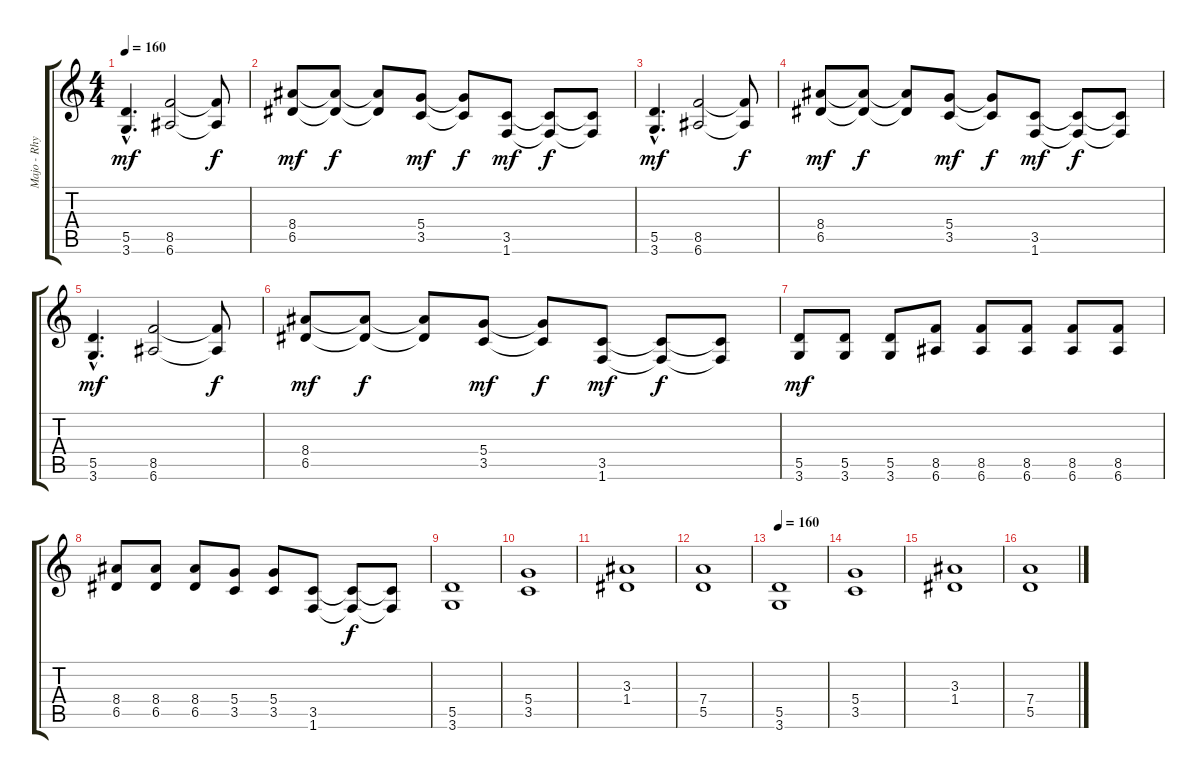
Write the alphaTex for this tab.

\track ("Majo - Rhytm" "Majo - Rhy") {instrument distortionguitar}
\staff {score tabs}
\tuning (E4 B3 G3 D3 A2 E2) {hide}
\ts (4 4)
\tempo 160
\clef g2
\ks c
(5.5{hac} 3.6{hac}).4{d dy mf} (8.5 6.6).2 (8.5{t} 6.6{t}).8{dy f} |
(8.4 6.5).8{dy mf} (8.4{t} 6.5{t}).8{dy f} (8.4{t} 6.5{t}).8 (5.4 3.5).8{dy mf} (5.4{t} 3.5{t}).8{dy f} (3.5 1.6).8{dy mf} (3.5{t} 1.6{t}).8{dy f} (3.5{t} 1.6{t}).8 |
(5.5{hac} 3.6{hac}).4{d dy mf} (8.5 6.6).2 (8.5{t} 6.6{t}).8{dy f} |
(8.4 6.5).8{dy mf} (8.4{t} 6.5{t}).8{dy f} (8.4{t} 6.5{t}).8 (5.4 3.5).8{dy mf} (5.4{t} 3.5{t}).8{dy f} (3.5 1.6).8{dy mf} (3.5{t} 1.6{t}).8{dy f} (3.5{t} 1.6{t}).8 |
(5.5{hac} 3.6{hac}).4{d dy mf} (8.5 6.6).2 (8.5{t} 6.6{t}).8{dy f} |
(8.4 6.5).8{dy mf} (8.4{t} 6.5{t}).8{dy f} (8.4{t} 6.5{t}).8 (5.4 3.5).8{dy mf} (5.4{t} 3.5{t}).8{dy f} (3.5 1.6).8{dy mf} (3.5{t} 1.6{t}).8{dy f} (3.5{t} 1.6{t}).8 |
(5.5 3.6).8{dy mf} (5.5 3.6).8 (5.5 3.6).8 (8.5 6.6).8 (8.5 6.6).8 (8.5 6.6).8 (8.5 6.6).8 (8.5 6.6).8 |
(8.4 6.5).8 (8.4 6.5).8 (8.4 6.5).8 (5.4 3.5).8 (5.4 3.5).8 (3.5 1.6).8 (3.5{t} 1.6{t}).8{dy f} (3.5{t} 1.6{t}).8 |
(5.5 3.6).1 |
(5.4 3.5).1 |
(3.3 1.4).1 |
(7.4 5.5).1 |
\tempo 160
(5.5 3.6).1 |
(5.4 3.5).1 |
(3.3 1.4).1 |
(7.4 5.5).1
